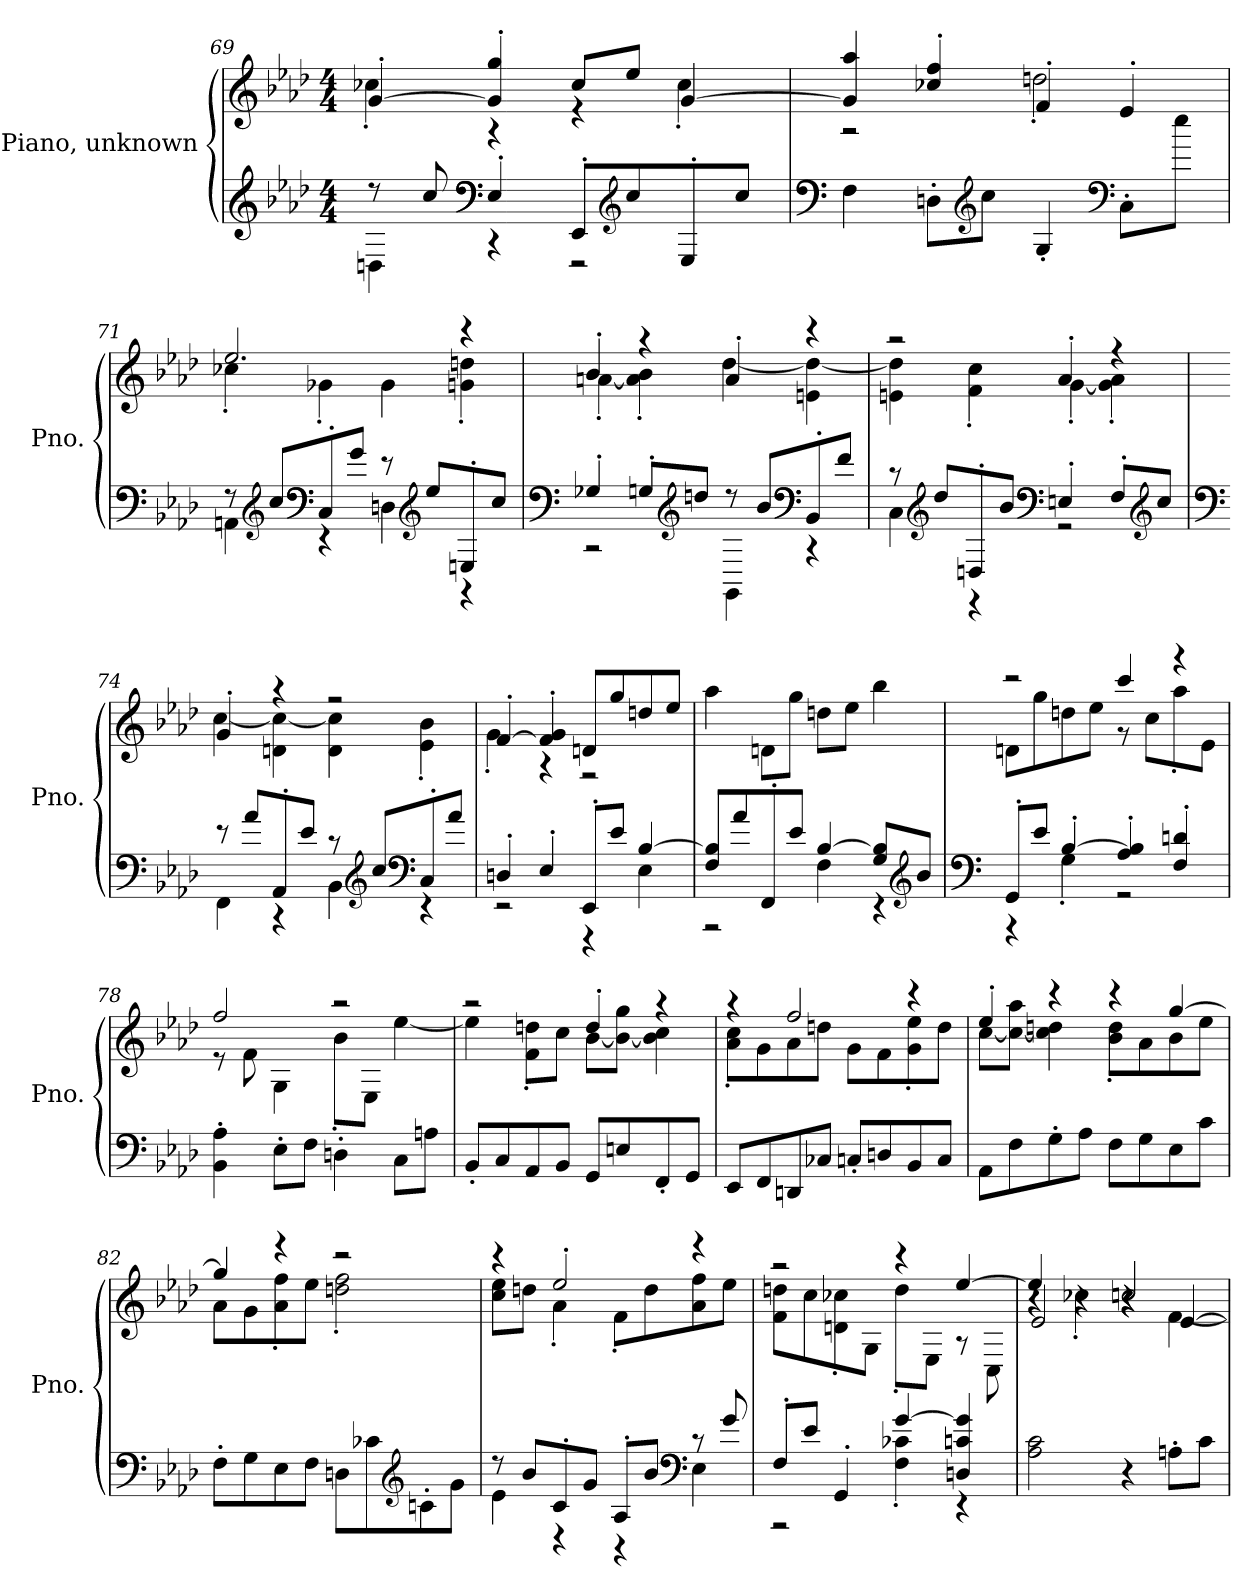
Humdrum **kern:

**kern	**kern
*part1	*part1
*staff2	*staff1
*I"Piano, unknown	*
*I'Pno.	*
!!LO:LB:g=z
*clefG2	*clefG2
*k[b-e-a-d-]	*k[b-e-a-d-]
*M4/4	*M4/4
=69	=69
*^	*^
8r	4Dn\	[4g'/	4cc-X'\
8cc/	.	.	.
*clefF4	*	*	*
4E-'/	4r	4g/]' 4gg/'	4r
8EE-'/L	2r	8cc-/L	4r
*clefG2	*	*	*
8cc/	.	8ee-/J	.
8E-'/	.	[4g/	4cc-'\
8cc/J	.	.	.
*v	*v	*	*
=70	=70	=70
*clefF4	*	*
4F\	4g/] 4aa-/	2r
8Dn'\L	4cc-X/' 4ff/'	.
*clefG2	*	*
8cc\J	.	.
4G'/	4f'/	2ddn'\
*clefF4	*	*
8C'\L	4e-'/	.
8ee-\J	.	.
=71	=71	=71
*^	*	*
8r	4AAn\	2.ee-/	4cc-X'\
*clefG2	*	*	*
8cc/L	.	.	.
*clefF4	*	*	*
8C'/	4r	.	4g-X'\
8g/J	.	.	.
8r	4Dn\	.	4g-\
*clefG2	*	*	*
8ee-/L	.	.	.
8En'/	4r	4r	4gn\' 4ddn\'
8cc/J	.	.	.
!!LO:LB:g=z	!!
=72	=72	=72	=72
*clefF4	*	*	*
4G-X'/	2r	4b-'/	[4an'\
8Gn'/L	.	4r	4a\]' 4b-\'
*clefG2	*	*	*
8ddn/J	.	.	.
8r	4GG\	4a'/	[4dd-\
8b-/L	.	.	.
*clefF4	*	*	*
8BB-'/	4r	4r	4en\ 4dd-\_
8f/J	.	.	.
=73	=73	=73	=73
8r	4C\	2r	4en\ 4dd-\]
*clefG2	*	*	*
8dd-/L	.	.	.
8Dn'/	4r	.	4f\' 4cc\'
8b-/J	.	.	.
*clefF4	*	*	*
4En'/	2r	4a-'/	[4g'\
8F'/L	.	4r	4g\]' 4a-\'
*clefG2	*	*	*
8cc/J	.	.	.
=74	=74	=74	=74
*clefF4	*	*	*
8r	4FF\	4g'/	[4cc\
8a-/L	.	.	.
8AA-'/	4r	4r	4dn\ 4cc\_
8e-/J	.	.	.
8r	4BB-\	2r	4d\ 4cc\]
*clefG2	*	*	*
8cc/L	.	.	.
*clefF4	*	*	*
8C'/	4r	.	4e-\' 4b-\'
8a-/J	.	.	.
!!LO:PB:g=z	!!
=75	=75	=75	=75
4Dn'/	2r	[4f'/	4g'\
4E-'/	.	4f/]' 4g/'	4r
8EE-'/L	4r	8dn/L	2r
8e-/J	.	8gg/	.
[4B-/	4E-\	8ddn/	.
.	.	8ee-/J	.
*	*	*v	*v
=76	=76	=76
8F/ 8B-/]L	2r	4aa-\
8a-/	.	.
8FF'/	.	8dn\L
8e-/J	.	8gg\J
[4B-/	4F\	8ddn\L
.	.	8ee-\J
8G/ 8B-/]L	4r	4bb-\
*clefG2	*	*
8b-/J	.	.
=77	=77	=77
*clefF4	*	*
*	*	*^
8GG'/L	4r	2r	8dn\L
8e-/J	.	.	8gg\
[4B-'/	4G'\	.	8ddn\
.	.	.	8ee-\J
4A-/' 4B-/]'	2r	4ccc/	8r
.	.	.	8cc\L
4F/' 4dn/'	.	4r	8aa-'\
.	.	.	8e-\J
*v	*v	*	*
=78	=78	=78
4BB-\' 4A-\'	2ff/	8r
.	.	8f\
8E-'\L	.	4G\
8F\J	.	.
4Dn'\	2r	8b-'\L
.	.	8E-\J
8C\L	.	[4ee-\
8An\J	.	.
!!LO:LB:g=z	!!
=79	=79	=79
8BB-'/L	2r	4ee-\]
8C/	.	.
8AA-/	.	8f\' 8ddn\'L
8BB-/J	.	8cc\J
8GG/L	4dd'/	[8b-\L
8En/	.	8b-\_ 8gg\J
8FF'/	4r	4b-\] 4cc\
8GG/J	.	.
=80	=80	=80
8EE-/L	4r	8a-\' 8cc\'L
8FF/	.	8g\
8DDn/	2ff/	8a-\
8C-X/J	.	8ddn\J
8Cn'/L	.	8g\L
8Dn/	.	8f\
8BB-/	4r	8g\' 8ee-\'
8C/J	.	8dd\J
=81	=81	=81
8AA-\L	4ee-'/	[8cc\L
8F\	.	8cc\_ 8aa-\J
8G'\	4r	4cc\] 4ddn\
8A-\J	.	.
8F\L	4r	8b-\' 8dd\'L
8G\	.	8a-\
8E-\	[4gg/	8b-\
8c\J	.	8ee-\J
=82	=82	=82
8F'\L	4gg/]	8a-\L
8G\	.	8g\
8E-\	4r	8a-\' 8ff\'
8F\J	.	8ee-\J
8Dn\L	2r	2ddn\' 2ff\'
8c-X\	.	.
*clefG2	*	*
8cn'\	.	.
8g\J	.	.
!!LO:LB:g=z	!!
=83	=83	=83
*^	*	*
8r	4e-\	4r	8cc\ 8ee-\L
8b-/L	.	.	8ddn\J
8c'/	4r	2ee-'/	4a-'\
8g/J	.	.	.
8A-'/L	4r	.	8f'\L
8b-/J	.	.	8dd\
*clefF4	*	*	*
8r	4E-\	4r	8a-\ 8ff\
8g/	.	.	8ee-\J
=84	=84	=84	=84
8F'/L	2r	2r	8f\ 8ddn\L
8e-/J	.	.	8cc\
4GG'/	.	.	8dn\' 8cc-X\'
.	.	.	8G\J
[4g/	4F\' 4c-X\'	4r	8dd'\L
.	.	.	8E-\J
4Dn/ 4cn/ 4g/]	4r	[4ee-/	8r
.	.	.	8C\
*v	*v	*	*
=85	=85	=85
*	*	*^
2A-\ 2c\	4ee-/]	4r	2e-/
.	4r	4cc-X'\	.
4r	2ccn/	4r	4r
8An'\L	.	[4f\	[4e-/
8c\J	.	.	.
*	*v	*v	*v
=	=
*-	*-
